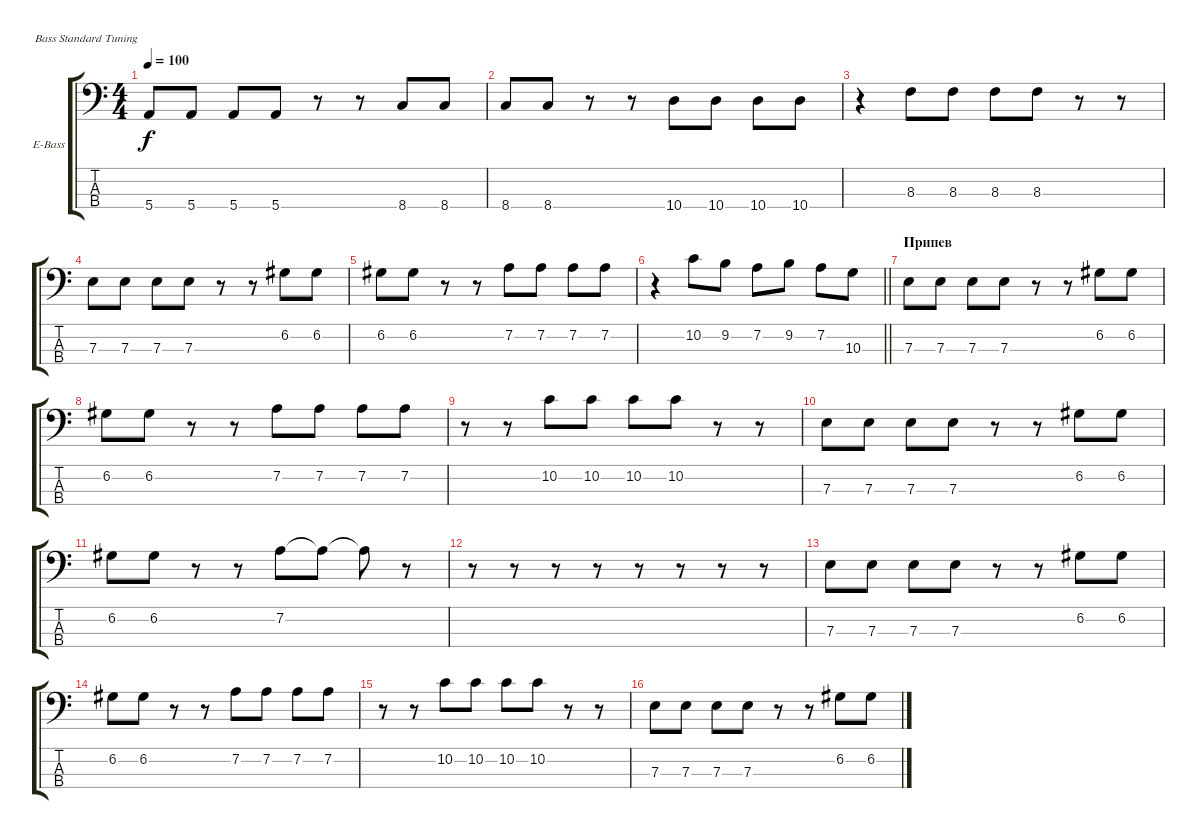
\bracketExtendMode groupsimilarinstruments
\firstSystemTrackNameOrientation horizontal
\otherSystemsTrackNameOrientation horizontal
\track ("А. Андреев" "E-Bass") {instrument electricbassfinger}
\staff {score tabs}
\tuning (G2 D2 A1 E1)
\ts (4 4)
\tempo 100
\clef f4
\ks c
5.4.8{dy f} 5.4.8 5.4.8 5.4.8 r.8 r.8 8.4.8 8.4.8 |
8.4.8 8.4.8 r.8 r.8 10.4.8 10.4.8 10.4.8 10.4.8 |
r.4 8.3.8 8.3.8 8.3.8 8.3.8 r.8 r.8 |
7.3.8 7.3.8 7.3.8 7.3.8 r.8 r.8 6.2.8 6.2.8 |
6.2.8 6.2.8 r.8 r.8 7.2.8 7.2.8 7.2.8 7.2.8 |
\barLineRight lightlight
r.4 10.2.8 9.2.8 7.2.8 9.2.8 7.2.8 10.3.8 |
\section ("" "Припев")
7.3.8 7.3.8 7.3.8 7.3.8 r.8 r.8 6.2.8 6.2.8 |
6.2.8 6.2.8 r.8 r.8 7.2.8 7.2.8 7.2.8 7.2.8 |
r.8 r.8 10.2.8 10.2.8 10.2.8 10.2.8 r.8 r.8 |
7.3.8 7.3.8 7.3.8 7.3.8 r.8 r.8 6.2.8 6.2.8 |
6.2.8 6.2.8 r.8 r.8 7.2.8 7.2{t}.8 7.2{t}.8 r.8 |
r.8 r.8 r.8 r.8 r.8 r.8 r.8 r.8 |
7.3.8 7.3.8 7.3.8 7.3.8 r.8 r.8 6.2.8 6.2.8 |
6.2.8 6.2.8 r.8 r.8 7.2.8 7.2.8 7.2.8 7.2.8 |
r.8 r.8 10.2.8 10.2.8 10.2.8 10.2.8 r.8 r.8 |
7.3.8 7.3.8 7.3.8 7.3.8 r.8 r.8 6.2.8 6.2.8
